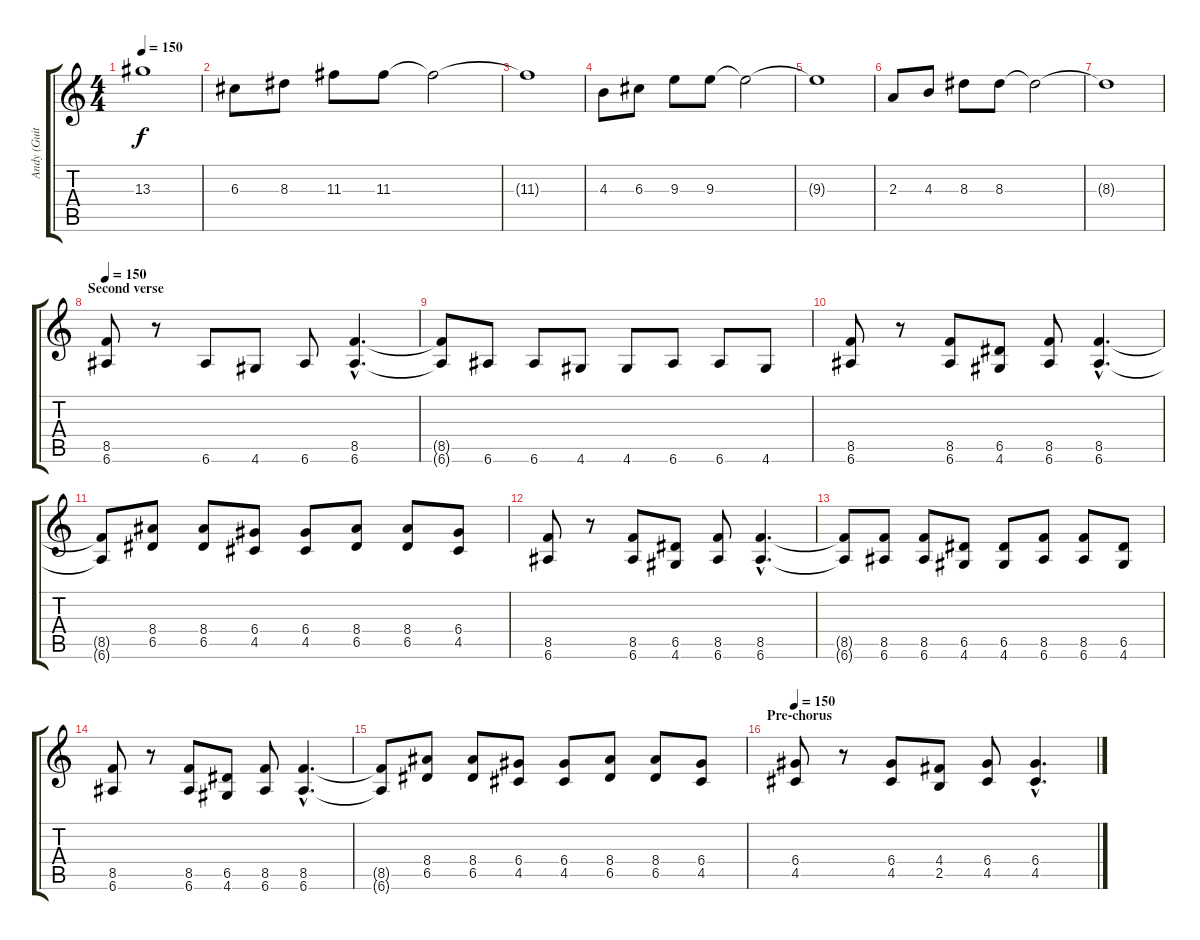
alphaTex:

\track ("Andy (Guitar)" "Andy (Guit") {instrument overdrivenguitar}
\staff {score tabs}
\tuning (E4 B3 G3 D3 A2 E2) {hide}
\ts (4 4)
\tempo 150
\clef g2
\ks c
13.3{t}.1{dy f} |
6.3.8 8.3.8 11.3.8 11.3.8 11.3{t}.2 |
11.3{t}.1 |
4.3.8 6.3.8 9.3.8 9.3.8 9.3{t}.2 |
9.3{t}.1 |
2.3.8 4.3.8 8.3.8 8.3.8 8.3{t}.2 |
8.3{t}.1 |
\section ("" "Second verse")
\tempo 150
(8.5 6.6).8{balance 0} r.8 6.6.8 4.6.8 6.6.8 (8.5{hac} 6.6{hac}).4{d} |
(8.5{t} 6.6{t}).8 6.6.8 6.6.8 4.6.8 4.6.8 6.6.8 6.6.8 4.6.8 |
(8.5 6.6).8 r.8 (8.5 6.6).8 (6.5 4.6).8 (8.5 6.6).8 (8.5{hac} 6.6{hac}).4{d} |
(8.5{t} 6.6{t}).8 (8.4 6.5).8 (8.4 6.5).8 (6.4 4.5).8 (6.4 4.5).8 (8.4 6.5).8 (8.4 6.5).8 (6.4 4.5).8 |
(8.5 6.6).8 r.8 (8.5 6.6).8 (6.5 4.6).8 (8.5 6.6).8 (8.5{hac} 6.6{hac}).4{d} |
(8.5{t} 6.6{t}).8 (8.5 6.6).8 (8.5 6.6).8 (6.5 4.6).8 (6.5 4.6).8 (8.5 6.6).8 (8.5 6.6).8 (6.5 4.6).8 |
(8.5 6.6).8 r.8 (8.5 6.6).8 (6.5 4.6).8 (8.5 6.6).8 (8.5{hac} 6.6{hac}).4{d} |
(8.5{t} 6.6{t}).8 (8.4 6.5).8 (8.4 6.5).8 (6.4 4.5).8 (6.4 4.5).8 (8.4 6.5).8 (8.4 6.5).8 (6.4 4.5).8 |
\section ("" "Pre-chorus")
\tempo 150
(6.4 4.5).8{balance 0} r.8 (6.4 4.5).8 (4.4 2.5).8 (6.4 4.5).8 (6.4{hac} 4.5{hac}).4{d}
